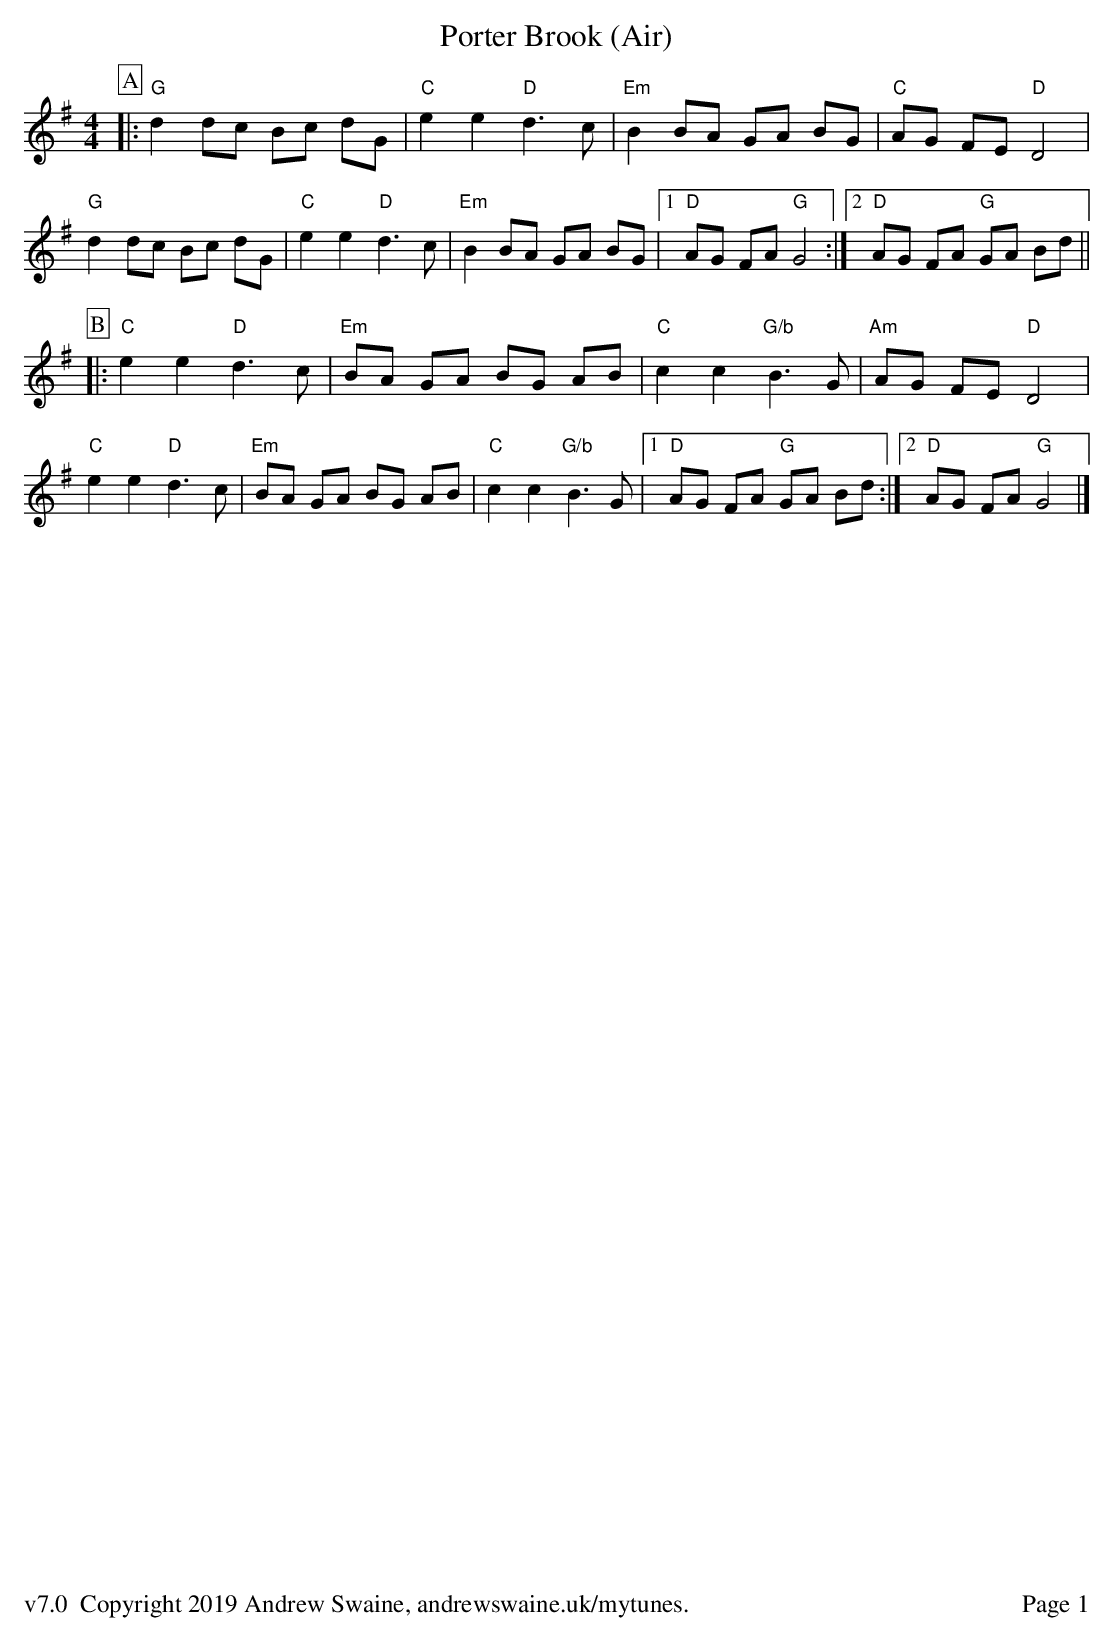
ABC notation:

X:1
T:Porter Brook (Air)
M:4/4
L:1/8
K:G
P:A
|:"G"d2 dc Bc dG | "C"e2 e2 "D"d3 c | "Em"B2 BA GA BG | "C"AG FE "D"D4 |
"G"d2 dc Bc dG | "C"e2 e2 "D"d3 c | "Em"B2 BA GA BG |1 "D"AG FA "G"G4 :|2 "D"AG FA "G"GA Bd ||
P:B
|:"C"e2 e2 "D"d3 c | "Em"BA GA BG AB | "C"c2 c2 "G/b"B3 G | "Am"AG FE "D"D4 |
"C"e2 e2 "D"d3 c | "Em"BA GA BG AB | "C"c2 c2 "G/b"B3 G |1 "D"AG FA "G"GA Bd :|2 "D"AG FA "G"G4 |]
